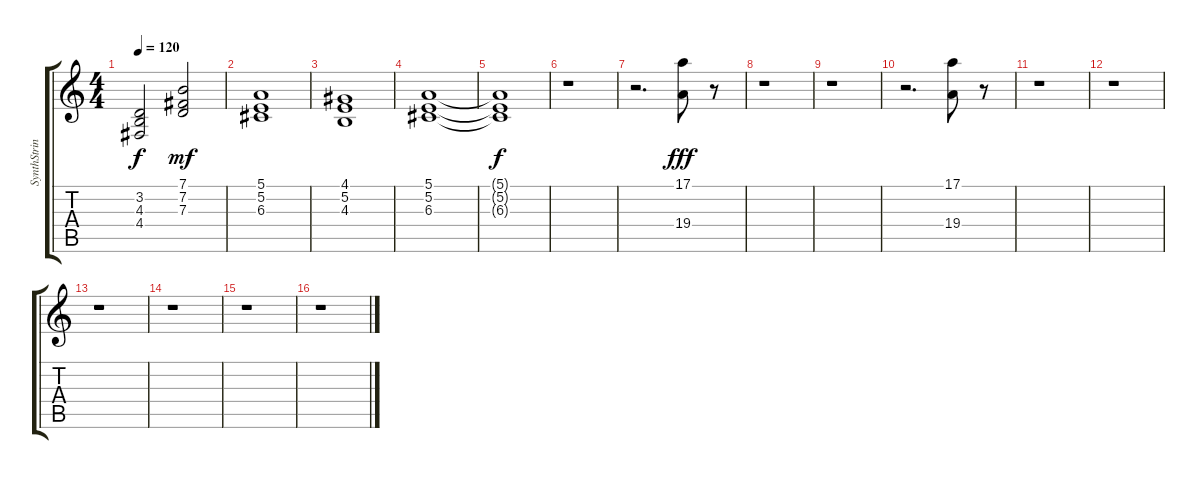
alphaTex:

\track ("SynthStrings" "SynthStrin") {instrument synthstrings1}
\staff {score tabs}
\tuning (E4 B3 G3 D3 A2 E2) {hide}
\ts (4 4)
\tempo 120
\clef g2
\ks c
(3.2{t} 4.3{t} 4.4{t}).2{dy f} (7.1 7.2 7.3).2{dy mf} |
(5.1 5.2 6.3).1 |
(4.1 5.2 4.3).1 |
(5.1 5.2 6.3).1 |
(5.1{t} 5.2{t} 6.3{t}).1{dy f} |
r.1 |
r.2{d} (17.1 19.4).8{dy fff} r.8 |
r.1 |
r.1 |
r.2{d} (17.1 19.4).8 r.8 |
r.1 |
r.1 |
r.1 |
r.1 |
r.1 |
r.1
